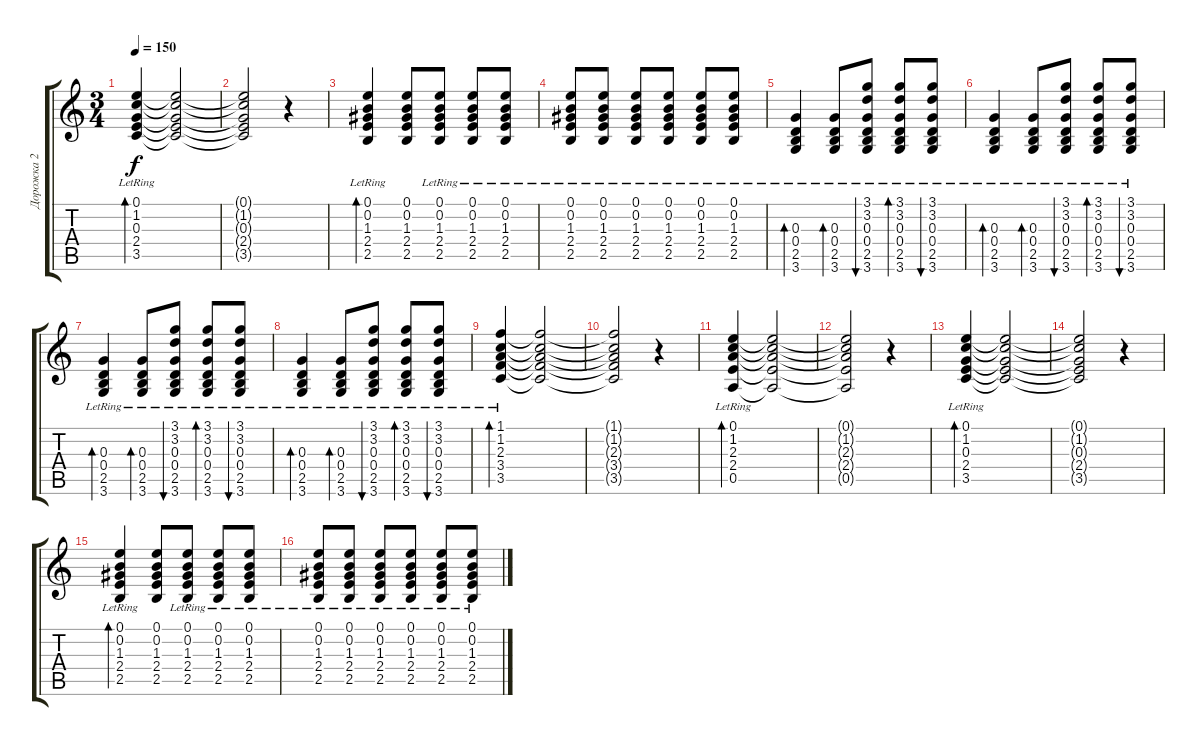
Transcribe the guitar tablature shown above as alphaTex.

\track ("Дорожка 2" "Дорожка 2") {instrument acousticguitarsteel}
\staff {score tabs}
\tuning (E4 B3 G3 D3 A2 E2) {hide}
\ts (3 4)
\tempo 150
\clef g2
\ks c
(0.1{lr} 1.2{lr} 0.3{lr} 2.4{lr} 3.5{lr}).4{bd 60 dy f} (0.1{t} 1.2{t} 0.3{t} 2.4{t} 3.5{t}).2 |
(0.1{t} 1.2{t} 0.3{t} 2.4{t} 3.5{t}).2 r.4 |
(0.1{lr} 0.2{lr} 1.3{lr} 2.4{lr} 2.5{lr}).4{bd 60} (0.1 0.2 1.3 2.4 2.5).8 (0.1{lr} 0.2 1.3 2.4 2.5).8 (0.1{lr} 0.2 1.3 2.4 2.5).8 (0.1{lr} 0.2 1.3 2.4 2.5).8 |
(0.1{lr} 0.2 1.3 2.4 2.5).8 (0.1{lr} 0.2 1.3 2.4 2.5).8 (0.1{lr} 0.2 1.3 2.4 2.5).8 (0.1{lr} 0.2 1.3 2.4 2.5).8 (0.1{lr} 0.2 1.3 2.4 2.5).8 (0.1{lr} 0.2 1.3 2.4 2.5).8 |
(0.3{lr} 0.4{lr} 2.5{lr} 3.6{lr}).4{bd 60} (0.3{lr} 0.4{lr} 2.5{lr} 3.6{lr}).8{bd 60} (3.1{lr} 3.2{lr} 0.3{lr} 0.4{lr} 2.5{lr} 3.6{lr}).8{bu 60} (3.1{lr} 3.2{lr} 0.3{lr} 0.4{lr} 2.5{lr} 3.6{lr}).8{bd 60} (3.1{lr} 3.2{lr} 0.3{lr} 0.4{lr} 2.5{lr} 3.6{lr}).8{bu 60} |
(0.3{lr} 0.4{lr} 2.5{lr} 3.6{lr}).4{bd 60} (0.3{lr} 0.4{lr} 2.5{lr} 3.6{lr}).8{bd 60} (3.1{lr} 3.2{lr} 0.3{lr} 0.4{lr} 2.5{lr} 3.6{lr}).8{bu 60} (3.1{lr} 3.2{lr} 0.3{lr} 0.4{lr} 2.5{lr} 3.6{lr}).8{bd 60} (3.1{lr} 3.2{lr} 0.3{lr} 0.4{lr} 2.5{lr} 3.6{lr}).8{bu 60} |
(0.3{lr} 0.4{lr} 2.5{lr} 3.6{lr}).4{bd 60} (0.3{lr} 0.4{lr} 2.5{lr} 3.6{lr}).8{bd 60} (3.1{lr} 3.2{lr} 0.3{lr} 0.4{lr} 2.5{lr} 3.6{lr}).8{bu 60} (3.1{lr} 3.2{lr} 0.3{lr} 0.4{lr} 2.5{lr} 3.6{lr}).8{bd 60} (3.1{lr} 3.2{lr} 0.3{lr} 0.4{lr} 2.5{lr} 3.6{lr}).8{bu 60} |
(0.3{lr} 0.4{lr} 2.5{lr} 3.6{lr}).4{bd 60} (0.3{lr} 0.4{lr} 2.5{lr} 3.6{lr}).8{bd 60} (3.1{lr} 3.2{lr} 0.3{lr} 0.4{lr} 2.5{lr} 3.6{lr}).8{bu 60} (3.1{lr} 3.2{lr} 0.3{lr} 0.4{lr} 2.5{lr} 3.6{lr}).8{bd 60} (3.1{lr} 3.2{lr} 0.3{lr} 0.4{lr} 2.5{lr} 3.6{lr}).8{bu 60} |
(1.1{lr} 1.2{lr} 2.3{lr} 3.4{lr} 3.5{lr}).4{bd 60} (1.1{t} 1.2{t} 2.3{t} 3.4{t} 3.5{t}).2 |
(1.1{t} 1.2{t} 2.3{t} 3.4{t} 3.5{t}).2 r.4 |
(0.1{lr} 1.2{lr} 2.3{lr} 2.4{lr} 0.5{lr}).4{bd 60} (0.1{t} 1.2{t} 2.3{t} 2.4{t} 0.5{t}).2 |
(0.1{t} 1.2{t} 2.3{t} 2.4{t} 0.5{t}).2 r.4 |
(0.1{lr} 1.2{lr} 0.3{lr} 2.4{lr} 3.5{lr}).4{bd 60} (0.1{t} 1.2{t} 0.3{t} 2.4{t} 3.5{t}).2 |
(0.1{t} 1.2{t} 0.3{t} 2.4{t} 3.5{t}).2 r.4 |
(0.1{lr} 0.2{lr} 1.3{lr} 2.4{lr} 2.5{lr}).4{bd 60} (0.1 0.2 1.3 2.4 2.5).8 (0.1{lr} 0.2 1.3 2.4 2.5).8 (0.1{lr} 0.2 1.3 2.4 2.5).8 (0.1{lr} 0.2 1.3 2.4 2.5).8 |
(0.1{lr} 0.2 1.3 2.4 2.5).8 (0.1{lr} 0.2 1.3 2.4 2.5).8 (0.1{lr} 0.2 1.3 2.4 2.5).8 (0.1{lr} 0.2 1.3 2.4 2.5).8 (0.1{lr} 0.2 1.3 2.4 2.5).8 (0.1{lr} 0.2 1.3 2.4 2.5).8
